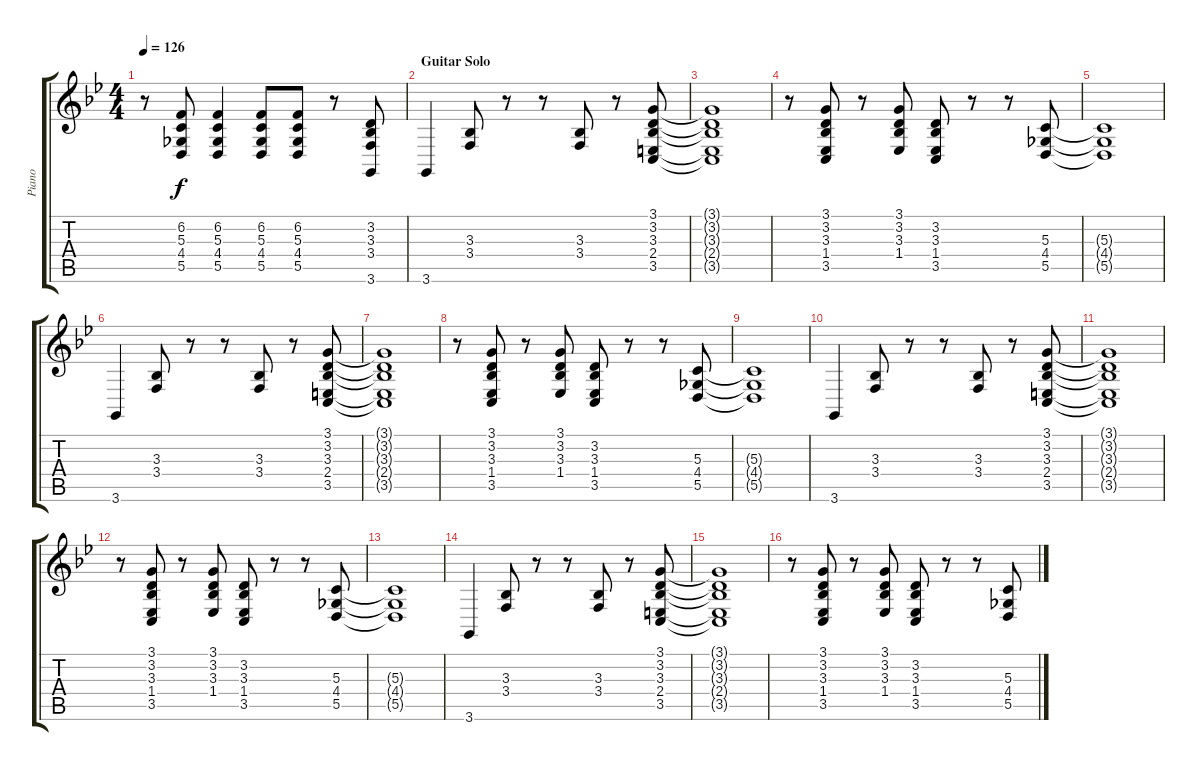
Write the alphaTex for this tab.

\track ("Piano" "Piano") {instrument electricgrandpiano}
\staff {score tabs}
\tuning (E4 B3 G3 D3 A2 E2) {hide}
\ts (4 4)
\tempo 126
\clef g2
\ks bb
r.8{dy f} (6.2 5.3 4.4 5.5).8 (6.2 5.3 4.4 5.5).4 (6.2 5.3 4.4 5.5).8 (6.2 5.3 4.4 5.5).8 r.8 (3.2 3.3 3.4 3.6).8 |
\section ("" "Guitar Solo")
3.6.4 (3.3 3.4).8 r.8 r.8 (3.3 3.4).8 r.8 (3.1 3.2 3.3 2.4 3.5).8 |
(3.1{t} 3.2{t} 3.3{t} 2.4{t} 3.5{t}).1 |
r.8 (3.1 3.2 3.3 1.4 3.5).8 r.8 (3.1 3.2 3.3 1.4).8 (3.2 3.3 1.4 3.5).8 r.8 r.8 (5.3 4.4 5.5).8 |
(5.3{t} 4.4{t} 5.5{t}).1 |
3.6.4 (3.3 3.4).8 r.8 r.8 (3.3 3.4).8 r.8 (3.1 3.2 3.3 2.4 3.5).8 |
(3.1{t} 3.2{t} 3.3{t} 2.4{t} 3.5{t}).1 |
r.8 (3.1 3.2 3.3 1.4 3.5).8 r.8 (3.1 3.2 3.3 1.4).8 (3.2 3.3 1.4 3.5).8 r.8 r.8 (5.3 4.4 5.5).8 |
(5.3{t} 4.4{t} 5.5{t}).1 |
3.6.4 (3.3 3.4).8 r.8 r.8 (3.3 3.4).8 r.8 (3.1 3.2 3.3 2.4 3.5).8 |
(3.1{t} 3.2{t} 3.3{t} 2.4{t} 3.5{t}).1 |
r.8 (3.1 3.2 3.3 1.4 3.5).8 r.8 (3.1 3.2 3.3 1.4).8 (3.2 3.3 1.4 3.5).8 r.8 r.8 (5.3 4.4 5.5).8 |
(5.3{t} 4.4{t} 5.5{t}).1 |
3.6.4 (3.3 3.4).8 r.8 r.8 (3.3 3.4).8 r.8 (3.1 3.2 3.3 2.4 3.5).8 |
(3.1{t} 3.2{t} 3.3{t} 2.4{t} 3.5{t}).1 |
r.8 (3.1 3.2 3.3 1.4 3.5).8 r.8 (3.1 3.2 3.3 1.4).8 (3.2 3.3 1.4 3.5).8 r.8 r.8 (5.3 4.4 5.5).8
